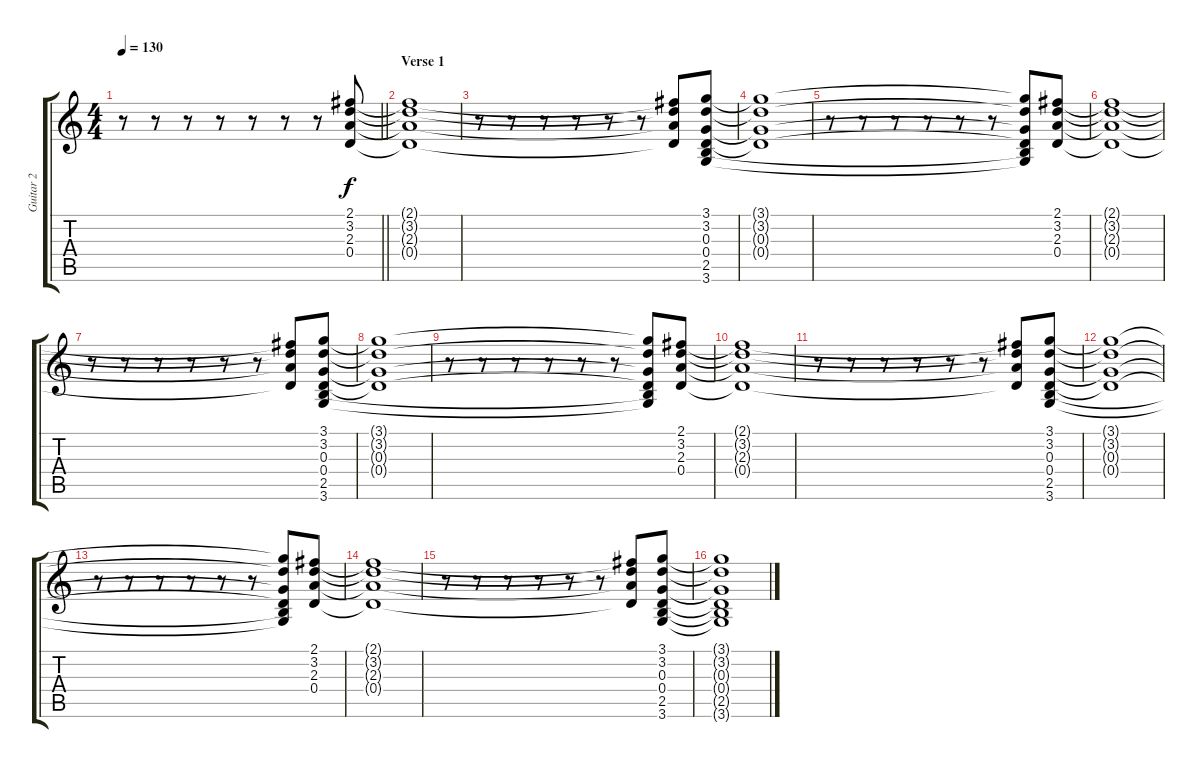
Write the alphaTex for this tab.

\track ("Guitar 2" "Guitar 2") {mute instrument acousticguitarsteel}
\staff {score tabs}
\tuning (E4 B3 G3 D3 A2 E2) {hide}
\ts (4 4)
\tempo 130
\clef g2
\barLineRight lightlight
\ks c
r.8{dy f} r.8 r.8 r.8 r.8 r.8 r.8 (2.1 3.2 2.3 0.4).8 |
\section ("" "Verse 1")
(2.1{t} 3.2{t} 2.3{t} 0.4{t}).1 |
r.8 r.8 r.8 r.8 r.8 r.8 (2.1{t} 3.2{t} 2.3{t} 0.4{t}).8 (3.1 3.2 0.3 0.4 2.5 3.6).8 |
(3.1{t} 3.2{t} 0.3{t} 0.4{t}).1 |
r.8 r.8 r.8 r.8 r.8 r.8 (3.1{t} 3.2{t} 0.3{t} 0.4{t} 2.5{t} 3.6{t}).8 (2.1 3.2 2.3 0.4).8 |
(2.1{t} 3.2{t} 2.3{t} 0.4{t}).1 |
r.8 r.8 r.8 r.8 r.8 r.8 (2.1{t} 3.2{t} 2.3{t} 0.4{t}).8 (3.1 3.2 0.3 0.4 2.5 3.6).8 |
(3.1{t} 3.2{t} 0.3{t} 0.4{t}).1 |
r.8 r.8 r.8 r.8 r.8 r.8 (3.1{t} 3.2{t} 0.3{t} 0.4{t} 2.5{t} 3.6{t}).8 (2.1 3.2 2.3 0.4).8 |
(2.1{t} 3.2{t} 2.3{t} 0.4{t}).1 |
r.8 r.8 r.8 r.8 r.8 r.8 (2.1{t} 3.2{t} 2.3{t} 0.4{t}).8 (3.1 3.2 0.3 0.4 2.5 3.6).8 |
(3.1{t} 3.2{t} 0.3{t} 0.4{t}).1 |
r.8 r.8 r.8 r.8 r.8 r.8 (3.1{t} 3.2{t} 0.3{t} 0.4{t} 2.5{t} 3.6{t}).8 (2.1 3.2 2.3 0.4).8 |
(2.1{t} 3.2{t} 2.3{t} 0.4{t}).1 |
r.8 r.8 r.8 r.8 r.8 r.8 (2.1{t} 3.2{t} 2.3{t} 0.4{t}).8 (3.1 3.2 0.3 0.4 2.5 3.6).8 |
(3.1{t} 3.2{t} 0.3{t} 0.4{t} 2.5{t} 3.6{t}).1
